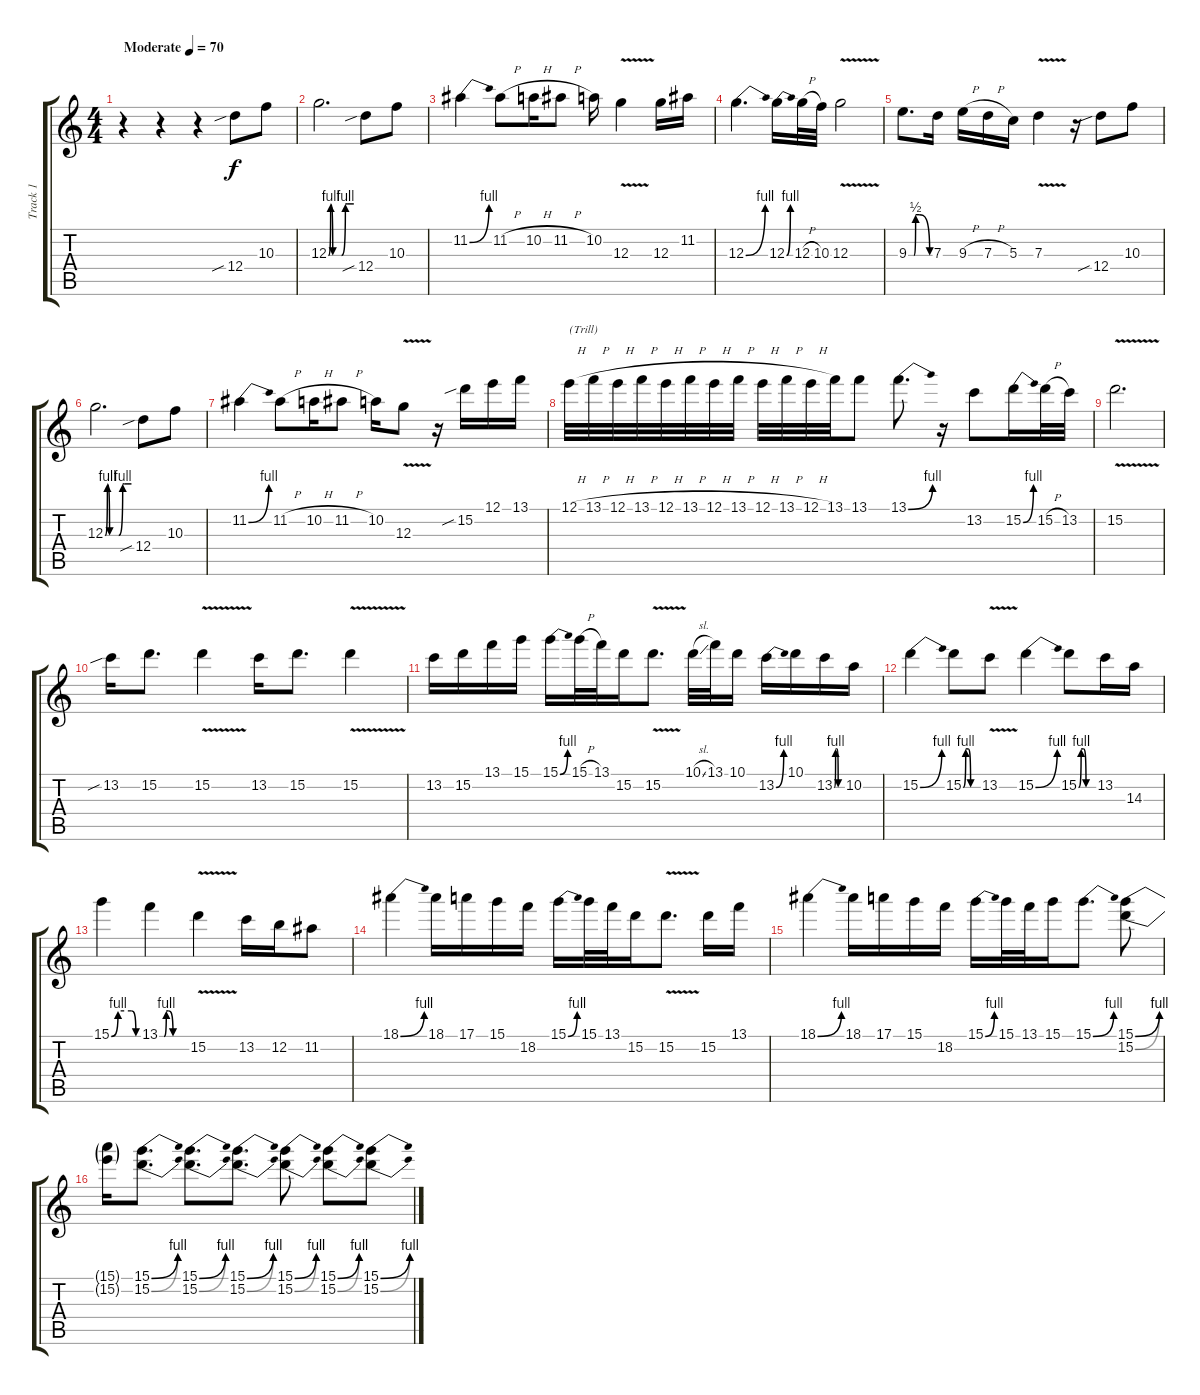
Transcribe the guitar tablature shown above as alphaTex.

\track ("Track 1" "Track 1") {instrument overdrivenguitar}
\staff {score tabs}
\tuning (E4 B3 G3 D3 A2 E2) {hide}
\ts (4 4)
\tempo (70 "Moderate")
\clef g2
\ks c
r.4{dy f instrument overdrivenguitar} r.4 r.4 12.4{sib}.8 10.3.8 |
12.3{be (custom 0 0 5 4 10 0 15 0 20 0 31 0 40 4 44 4 60 4)}.2{d} 12.4{sib}.8 10.3.8 |
11.2{be (bend 0 0 60 4)}.4 11.2{h}.8 10.2{h}.16 11.2{h}.8 10.2.16 12.3{v}.4 12.3.16 11.2.16 |
12.3{be (bend 0 0 60 4)}.4{d txt ""} 12.3{be (bend 0 0 60 4)}.16 12.3{h}.32 10.3.32 12.3{v}.2 |
9.3{be (custom 0 0 10 0 15 0 20 2 30 2 60 0)}.8{d} 7.3.16 9.3{h}.16 7.3{h}.16 5.3.16 7.3{v}.4 r.16 12.4{sib}.8 10.3.8 |
12.3{be (custom 0 0 5 4 10 0 15 0 20 0 31 0 40 4 44 4 60 4)}.2{d} 12.4{sib}.8 10.3.8 |
11.2{be (bend 0 0 60 4)}.4 11.2{h}.8 10.2{h}.16 11.2{h}.8 10.2.16 12.3{v}.8 r.16 15.2{sib}.16 12.1.16 13.1.16 |
12.1{h}.32{txt "(Trill)"} 13.1{h}.32 12.1{h}.32 13.1{h}.32 12.1{h}.32 13.1{h}.32 12.1{h}.32 13.1{h}.32 12.1{h}.32 13.1{h}.32 12.1{h}.32 13.1.32 13.1.8 13.1{be (bend 0 0 60 4)}.8{d} r.16 13.2.8 15.2{be (bend 0 0 60 4)}.16 15.2{h}.32 13.2.32 |
15.2{v}.2{d} |
13.2{sib}.16 15.2.8{d} 15.2{v}.4 13.2.16 15.2.8{d} 15.2{v}.4 |
13.2.16 15.2.16 13.1.16 15.1.16 15.1{be (bend 0 0 60 4)}.16 15.1{h}.32 13.1.32 15.2.16 15.2{v}.8{d} 10.1{sl}.32 13.1.32 10.1.16 13.2{be (bend 0 0 60 4)}.16 10.1.16 13.2{be (custom 0 0 10 4 20 4 30 0 60 0)}.16 10.2.16 |
15.2{be (bend 0 0 60 4)}.4 15.2{be (custom 0 0 10 4 20 4 30 0 60 0)}.8 13.2{v}.8 15.2{be (bend 0 0 60 4)}.4 15.2{be (custom 0 0 10 4 20 4 30 0 60 0)}.8 13.2.16 14.3.16 |
15.1{be (custom 0 0 15 4 45 4 55 0 60 0)}.4 13.1{be (custom 0 0 10 0 15 4 20 4 30 0 60 0)}.4 15.2{v}.4 13.2.16 12.2.16 11.2.8 |
18.1{be (bend 0 0 60 4)}.4 18.1.16 17.1.16 15.1.16 18.2.16 15.1{be (bend 0 0 60 4)}.16 15.1.32 13.1.32 15.2.16 15.2{v}.8{d} 15.2.16 13.1.16 |
18.1{be (bend 0 0 60 4)}.4 18.1.16 17.1.16 15.1.16 18.2.16 15.1{be (bend 0 0 60 4)}.16 15.1.32 13.1.32 15.1.16 15.1{be (bend 0 0 60 4)}.8{d} (15.1{be (bend 0 0 60 4)} 15.2{be (bend 0 0 60 4)}).8 |
(15.1{t} 15.2{t}).16 (15.1{be (bend 0 0 60 4)} 15.2{be (bend 0 0 60 4)}).8{d} (15.1{be (bend 0 0 60 4)} 15.2{be (bend 0 0 60 4)}).8{d} (15.1{be (bend 0 0 60 4)} 15.2{be (bend 0 0 60 4)}).8{d} (15.1{be (bend 0 0 60 4)} 15.2{be (bend 0 0 60 4)}).8 (15.1{be (bend 0 0 60 4)} 15.2{be (bend 0 0 60 4)}).8 (15.1{be (bend 0 0 60 4)} 15.2{be (bend 0 0 60 4)}).8
